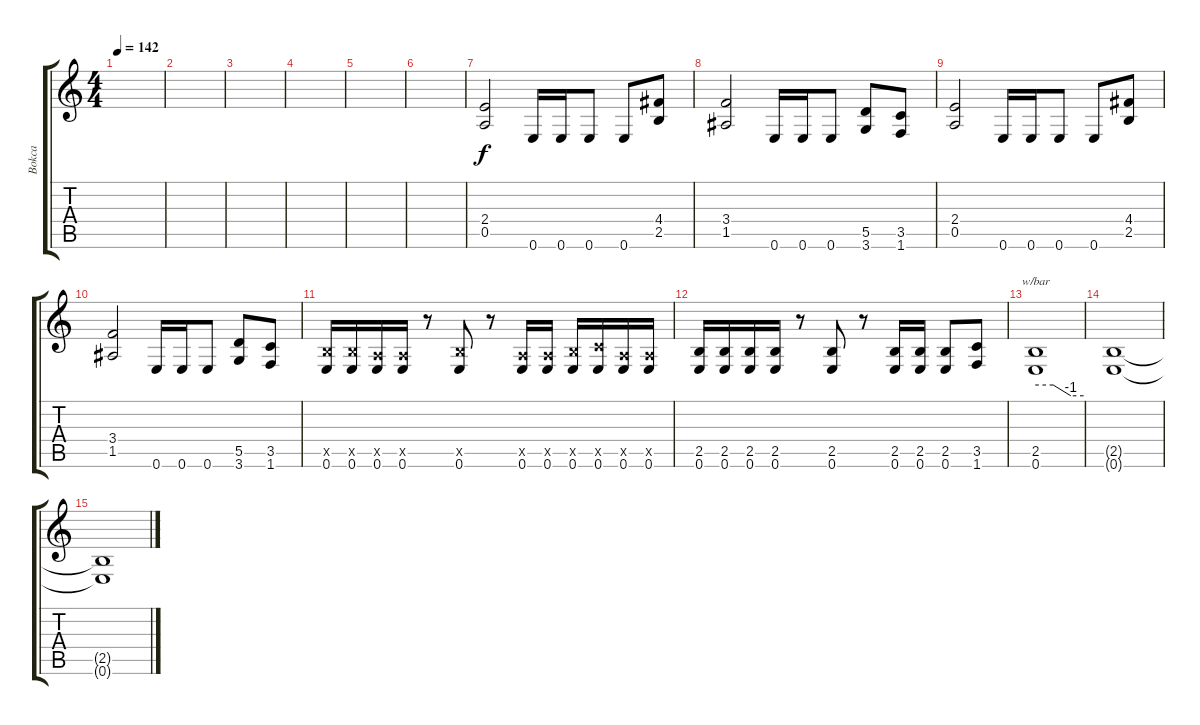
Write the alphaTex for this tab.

\track ("Bokca" "Bokca") {instrument overdrivenguitar}
\staff {score tabs}
\tuning (E4 B3 G3 D3 A2 E2) {hide}
\ts (4 4)
\tempo 142
\clef g2
\ks c
|
|
|
|
|
|
(2.4 0.5).2 0.6.16 0.6.16 0.6.8 0.6.8 (4.4 2.5).8 |
(3.4 1.5).2 0.6.16 0.6.16 0.6.8 (5.5 3.6).8 (3.5 1.6).8 |
(2.4 0.5).2 0.6.16 0.6.16 0.6.8 0.6.8 (4.4 2.5).8 |
(3.4 1.5).2 0.6.16 0.6.16 0.6.8 (5.5 3.6).8 (3.5 1.6).8 |
(2.5{x} 0.6).16 (2.5{x} 0.6).16 (0.5{x} 0.6).16 (0.5{x} 0.6).16 r.8 (2.5{x} 0.6).8 r.8 (0.5{x} 0.6).16 (0.5{x} 0.6).16 (2.5{x} 0.6).16 (3.5{x} 0.6).16 (0.5{x} 0.6).16 (0.5{x} 0.6).16 |
(2.5 0.6).16 (2.5 0.6).16 (2.5 0.6).16 (2.5 0.6).16 r.8 (2.5 0.6).8 r.8 (2.5 0.6).16 (2.5 0.6).16 (2.5 0.6).8 (3.5 1.6).8 |
(2.5 0.6).1{tbe (custom default 0 0 22 0 44 -4 60 -4)} |
(2.5{t} 0.6{t}).1 |
(2.5{t} 0.6{t}).1
